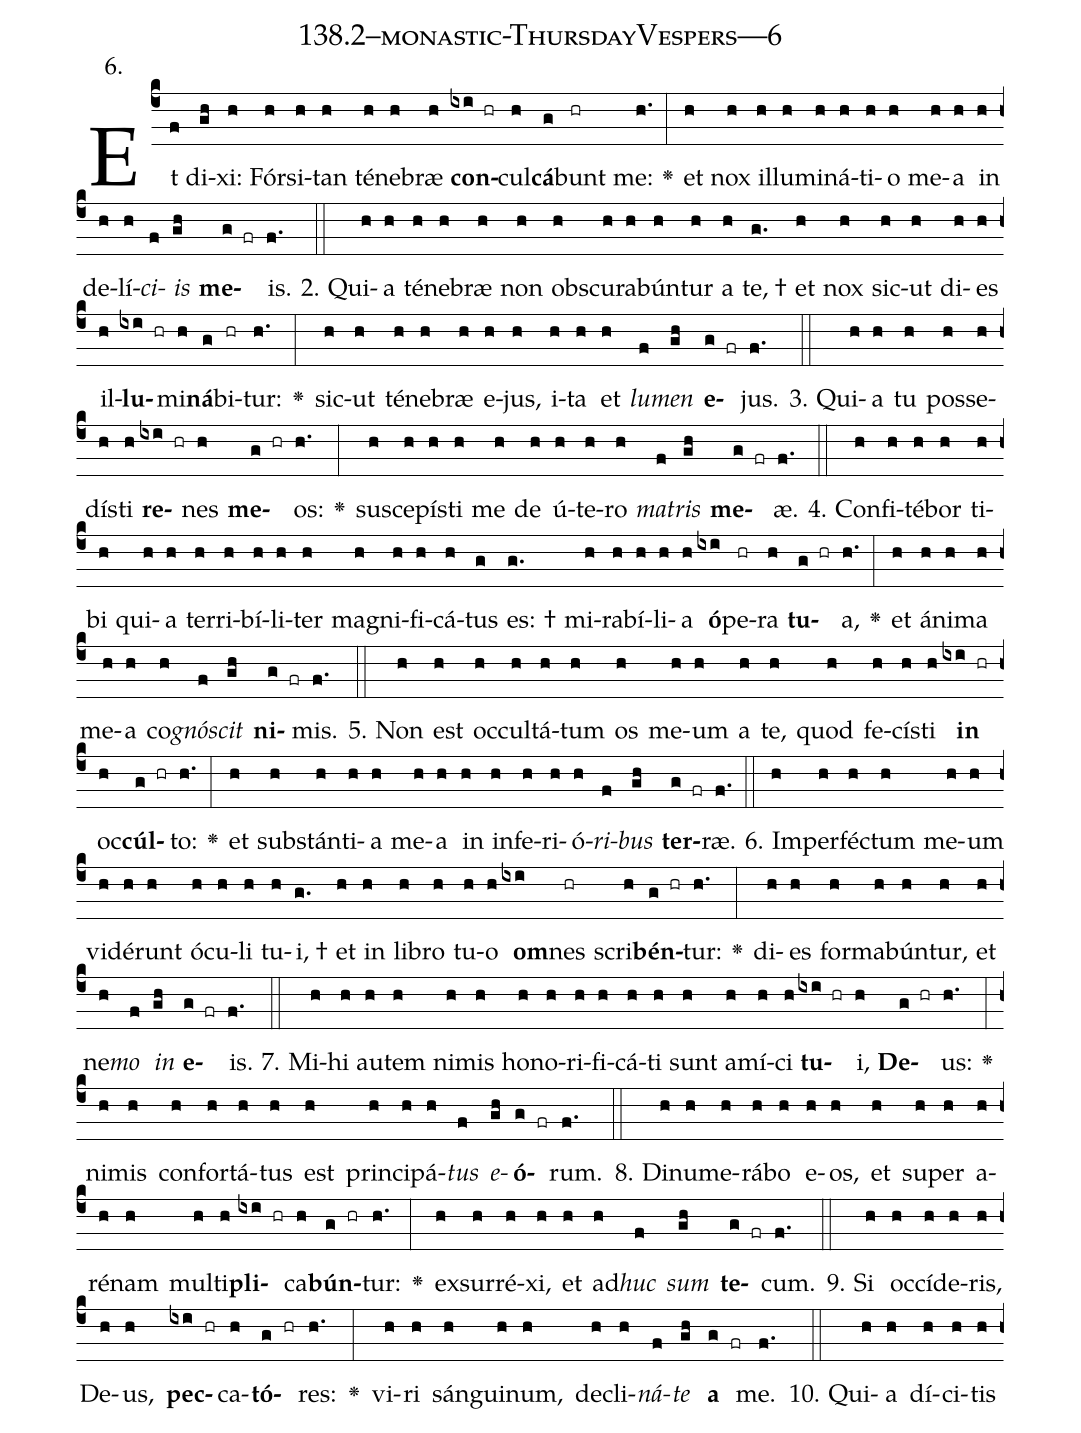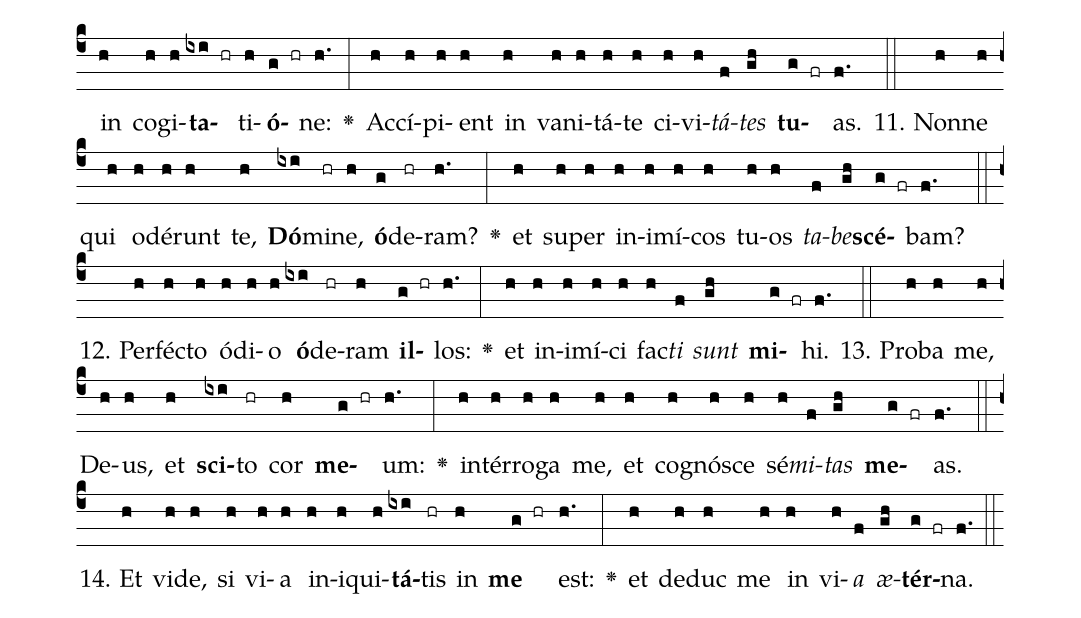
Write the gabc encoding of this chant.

name: 138.2--monastic-ThursdayVespers---6;
annotation: 6.;
%%
(c4)Et(f) di(gh)xi:(h) Fór(h)si(h)tan(h) té(h)ne(h)bræ(h) <b>con</b>(ixi hr)cul(h)<b>cá</b>(g)bunt(hr) me:(h.) <v>\greheightstar</v>(:) et(h) nox(h) il(h)lu(h)mi(h)ná(h)ti(h)o(h) me(h)a(h) in(h) de(h)lí(h)<i>ci</i>(f)<i>is</i>(gh) <b>me</b>(g fr)is.(f.) (::)
2. Qui(h)a(h) té(h)ne(h)bræ(h) non(h) obs(h)cu(h)ra(h)bún(h)tur(h) a(h) te, †(g.) et(h) nox(h) sic(h)ut(h) di(h)es(h) il(h)<b>lu</b>(ixi hr)mi(h)<b>ná</b>(g)bi(hr)tur:(h.) <v>\greheightstar</v>(:) sic(h)ut(h) té(h)ne(h)bræ(h) e(h)jus,(h) i(h)ta(h) et(h) <i>lu</i>(f)<i>men</i>(gh) <b>e</b>(g fr)jus.(f.) (::)
3. Qui(h)a(h) tu(h) pos(h)se(h)dís(h)ti(h) <b>re</b>(ixi hr)nes(h) <b>me</b>(g hr)os:(h.) <v>\greheightstar</v>(:) su(h)sce(h)pís(h)ti(h) me(h) de(h) ú(h)te(h)ro(h) <i>ma</i>(f)<i>tris</i>(gh) <b>me</b>(g fr)æ.(f.) (::)
4. Con(h)fi(h)té(h)bor(h) ti(h)bi(h) qui(h)a(h) ter(h)ri(h)bí(h)li(h)ter(h) ma(h)gni(h)fi(h)cá(h)tus(g) es: †(g.) mi(h)ra(h)bí(h)li(h)a(h) <b>ó</b>(ixi)pe(hr)ra(h) <b>tu</b>(g hr)a,(h.) <v>\greheightstar</v>(:) et(h) á(h)ni(h)ma(h) me(h)a(h) co(h)<i>gnó</i>(f)<i>scit</i>(gh) <b>ni</b>(g fr)mis.(f.) (::)
5. Non(h) est(h) oc(h)cul(h)tá(h)tum(h) os(h) me(h)um(h) a(h) te,(h) quod(h) fe(h)cís(h)ti(h) <b>in</b>(ixi hr) oc(h)<b>cúl</b>(g hr)to:(h.) <v>\greheightstar</v>(:) et(h) sub(h)stán(h)ti(h)a(h) me(h)a(h) in(h) in(h)fe(h)ri(h)ó(h)<i>ri</i>(f)<i>bus</i>(gh) <b>ter</b>(g fr)ræ.(f.) (::)
6. Im(h)per(h)féc(h)tum(h) me(h)um(h) vi(h)dé(h)runt(h) ó(h)cu(h)li(h) tu(h)i, †(g.) et(h) in(h) li(h)bro(h) tu(h)o(h) <b>om</b>(ixi)nes(hr) scri(h)<b>bén</b>(g hr)tur:(h.) <v>\greheightstar</v>(:) di(h)es(h) for(h)ma(h)bún(h)tur,(h) et(h) ne(h)<i>mo</i>(f) <i>in</i>(gh) <b>e</b>(g fr)is.(f.) (::)
7. Mi(h)hi(h) au(h)tem(h) ni(h)mis(h) ho(h)no(h)ri(h)fi(h)cá(h)ti(h) sunt(h) a(h)mí(h)ci(h) <b>tu</b>(ixi hr)i,(h) <b>De</b>(g hr)us:(h.) <v>\greheightstar</v>(:) ni(h)mis(h) con(h)for(h)tá(h)tus(h) est(h) prin(h)ci(h)pá(h)<i>tus</i>(f) <i>e</i>(gh)<b>ó</b>(g fr)rum.(f.) (::)
8. Di(h)nu(h)me(h)rá(h)bo(h) e(h)os,(h) et(h) su(h)per(h) a(h)ré(h)nam(h) mul(h)ti(h)<b>pli</b>(ixi hr)ca(h)<b>bún</b>(g hr)tur:(h.) <v>\greheightstar</v>(:) ex(h)sur(h)ré(h)xi,(h) et(h) ad(h)<i>huc</i>(f) <i>sum</i>(gh) <b>te</b>(g fr)cum.(f.) (::)
9. Si(h) oc(h)cí(h)de(h)ris,(h) De(h)us,(h) <b>pec</b>(ixi hr)ca(h)<b>tó</b>(g hr)res:(h.) <v>\greheightstar</v>(:) vi(h)ri(h) sán(h)gui(h)num,(h) de(h)cli(h)<i>ná</i>(f)<i>te</i>(gh) <b>a</b>(g fr) me.(f.) (::)
10. Qui(h)a(h) dí(h)ci(h)tis(h) in(h) co(h)gi(h)<b>ta</b>(ixi hr)ti(h)<b>ó</b>(g hr)ne:(h.) <v>\greheightstar</v>(:) Ac(h)cí(h)pi(h)ent(h) in(h) va(h)ni(h)tá(h)te(h) ci(h)vi(h)<i>tá</i>(f)<i>tes</i>(gh) <b>tu</b>(g fr)as.(f.) (::)
11. Non(h)ne(h) qui(h) o(h)dé(h)runt(h) te,(h) <b>Dó</b>(ixi)mi(hr)ne,(h) <b>ó</b>(g)de(hr)ram?(h.) <v>\greheightstar</v>(:) et(h) su(h)per(h) in(h)i(h)mí(h)cos(h) tu(h)os(h) <i>ta</i>(f)<i>be</i>(gh)<b>scé</b>(g fr)bam?(f.) (::)
12. Per(h)féc(h)to(h) ó(h)di(h)o(h) <b>ó</b>(ixi)de(hr)ram(h) <b>il</b>(g hr)los:(h.) <v>\greheightstar</v>(:) et(h) in(h)i(h)mí(h)ci(h) fac(h)<i>ti</i>(f) <i>sunt</i>(gh) <b>mi</b>(g fr)hi.(f.) (::)
13. Pro(h)ba(h) me,(h) De(h)us,(h) et(h) <b>sci</b>(ixi)to(hr) cor(h) <b>me</b>(g hr)um:(h.) <v>\greheightstar</v>(:) in(h)tér(h)ro(h)ga(h) me,(h) et(h) co(h)gnó(h)sce(h) sé(h)<i>mi</i>(f)<i>tas</i>(gh) <b>me</b>(g fr)as.(f.) (::)
14. Et(h) vi(h)de,(h) si(h) vi(h)a(h) in(h)i(h)qui(h)<b>tá</b>(ixi)tis(hr) in(h) <b>me</b>(g hr) est:(h.) <v>\greheightstar</v>(:) et(h) de(h)duc(h) me(h) in(h) vi(h)<i>a</i>(f) <i>æ</i>(gh)<b>tér</b>(g fr)na.(f.) (::)
